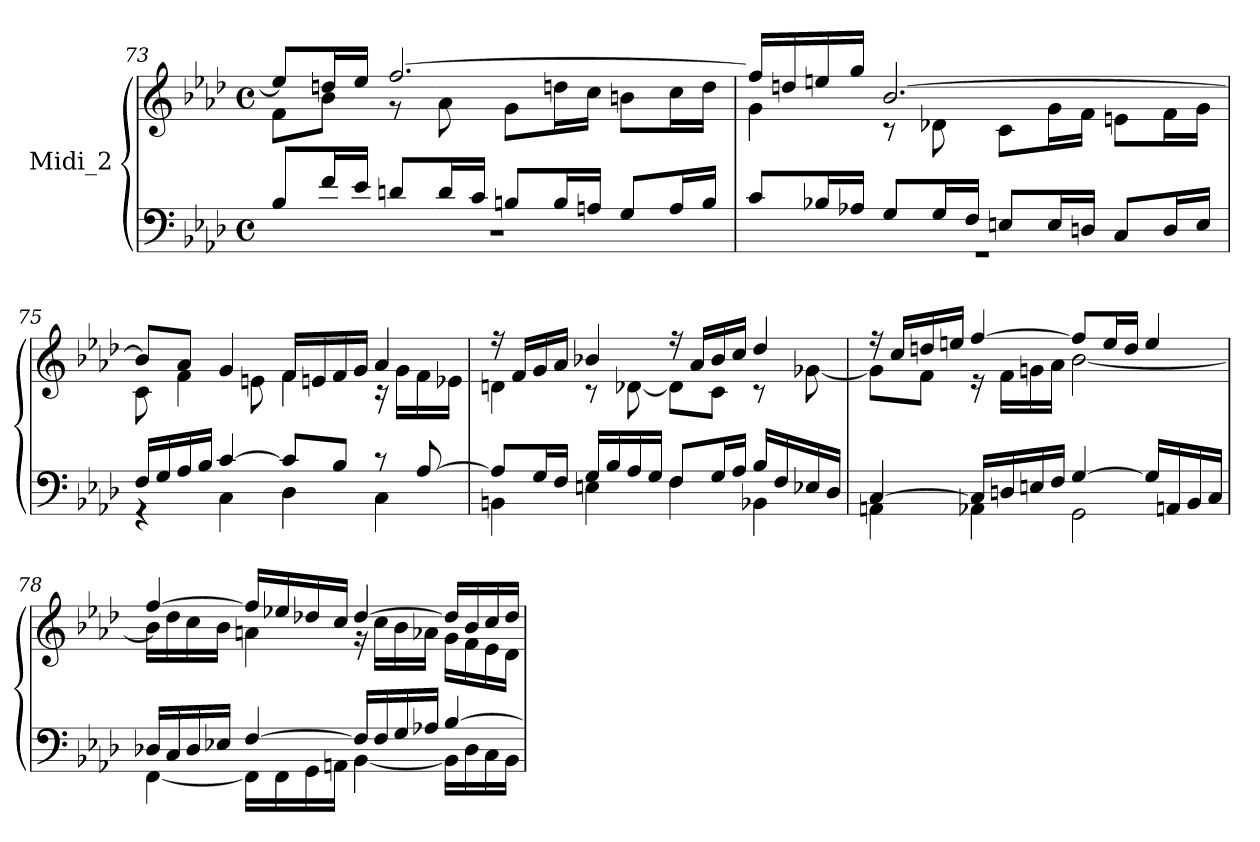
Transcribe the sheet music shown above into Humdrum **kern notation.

**kern	**kern
*part1	*part1
*staff2	*staff1
*I"Midi_2	*
*clefF4	*clefG2
*k[b-e-a-d-]	*k[b-e-a-d-]
*A-:	*A-:
*M4/4	*M4/4
*met(c)	*met(c)
=73	=73
*^	*^
8B-L	1r	8ee-/L]	8fL
16f/L	.	16ddn/L	8b-\J
16e-/JJ	.	16ee-/JJ	.
8dn/L	.	[2.ff/	8r
16d/L	.	.	8a-\
16c/JJ	.	.	.
8Bn/L	.	.	8g\L
16B/L	.	.	16ddn\L
16An/JJ	.	.	16cc\JJ
8GL	.	.	8bn\L
16A/L	.	.	16cc\L
16B/JJ	.	.	16dd\JJ
!!LO:LB:g=z	!!
=74	=74	=74	=74
8cL	1r	16ff/LL]	4g\
.	.	16ddn/	.
16B-X/L	.	16een/	.
16A-X/JJ	.	16gg/JJ	.
8GL	.	[2.b-/	8r
16G/L	.	.	8d-X\
16F/JJ	.	.	.
8En/L	.	.	8c\L
16E/L	.	.	16g\L
16Dn/JJ	.	.	16f\JJ
8C/L	.	.	8enL
16D/L	.	.	16f\L
16E/JJ	.	.	16g\JJ
=75	=75	=75	=75
16F/LL	4r	8b-L]	8c\
16G/	.	.	.
16A-/	.	8a-/J	4f\
16B-/JJ	.	.	.
[4c/	4C\	4g/	.
.	.	.	8en\
8cL]	4D-\	16fLL	4f\
.	.	16en/	.
8B-/J	.	16f/	.
.	.	16g/JJ	.
8r	4C\	4a-/	16r
.	.	.	16g\LL
[8A-/	.	.	16f\
.	.	.	16e-X\JJ
=76	=76	=76	=76
8A-L]	4BBn\	16r	4dn\
.	.	16fLL	.
16G/L	.	16g/	.
16F/JJ	.	16a-/JJ	.
16GLL	4En\	4b-X/	8r
16B-/	.	.	.
16A-/	.	.	[8d-X\
16G/JJ	.	.	.
8F/L	4F\	16r	8d-L]
.	.	16a-LL	.
16G/L	.	16b-/	8c\J
16A-/JJ	.	16cc/JJ	.
16B-LL	4BB-X\	4dd-/	8r
16F/	.	.	.
16E-/	.	.	[8g-X\
16D-/JJ	.	.	.
!!LO:LB:g=z	!!
=77	=77	=77	=77
[4C/	4AAn\	16r	8g-\L]
.	.	16ccLL	.
.	.	16ddn	8f\J
.	.	16eenJJ	.
16CLL]	4AA-X\	[4ff/	16r
16Dn/	.	.	16f\LL
16En/	.	.	16gn\
16F/JJ	.	.	16a-\JJ
[4G/	2GG\	8ffL]	[2b-\
.	.	16ee/L	.
.	.	16dd/JJ	.
16GLL]	.	4ee/	.
16AAn/	.	.	.
16BB-/	.	.	.
16C/JJ	.	.	.
=78	=78	=78	=78
16D-XLL	[4FF\	[4ff/	16b-\LL]
16C/	.	.	16dd-\
16D-/	.	.	16cc\
16E-X/JJ	.	.	16b-\JJ
[4F/	16FF\LL]	16ffLL]	4an\
.	16FF\	16ee-X/	.
.	16GG\	16dd-X/	.
.	16AAn\JJ	16cc/JJ	.
16F/LL]	[4BB-\	[4dd-/	16r
16F/	.	.	16ccLL
16G/	.	.	16b-\
16A-X/JJ	.	.	16a-X\JJ
[4B-/	16BB-LL]	16dd-LL]	16g\LL
.	16D-\	16b-/	16f\
.	16C\	16cc/	16e-\
.	16BB-\JJ	16dd-/JJ	16d-\JJ
*v	*v	*	*
*	*v	*v
=	=
*-	*-
